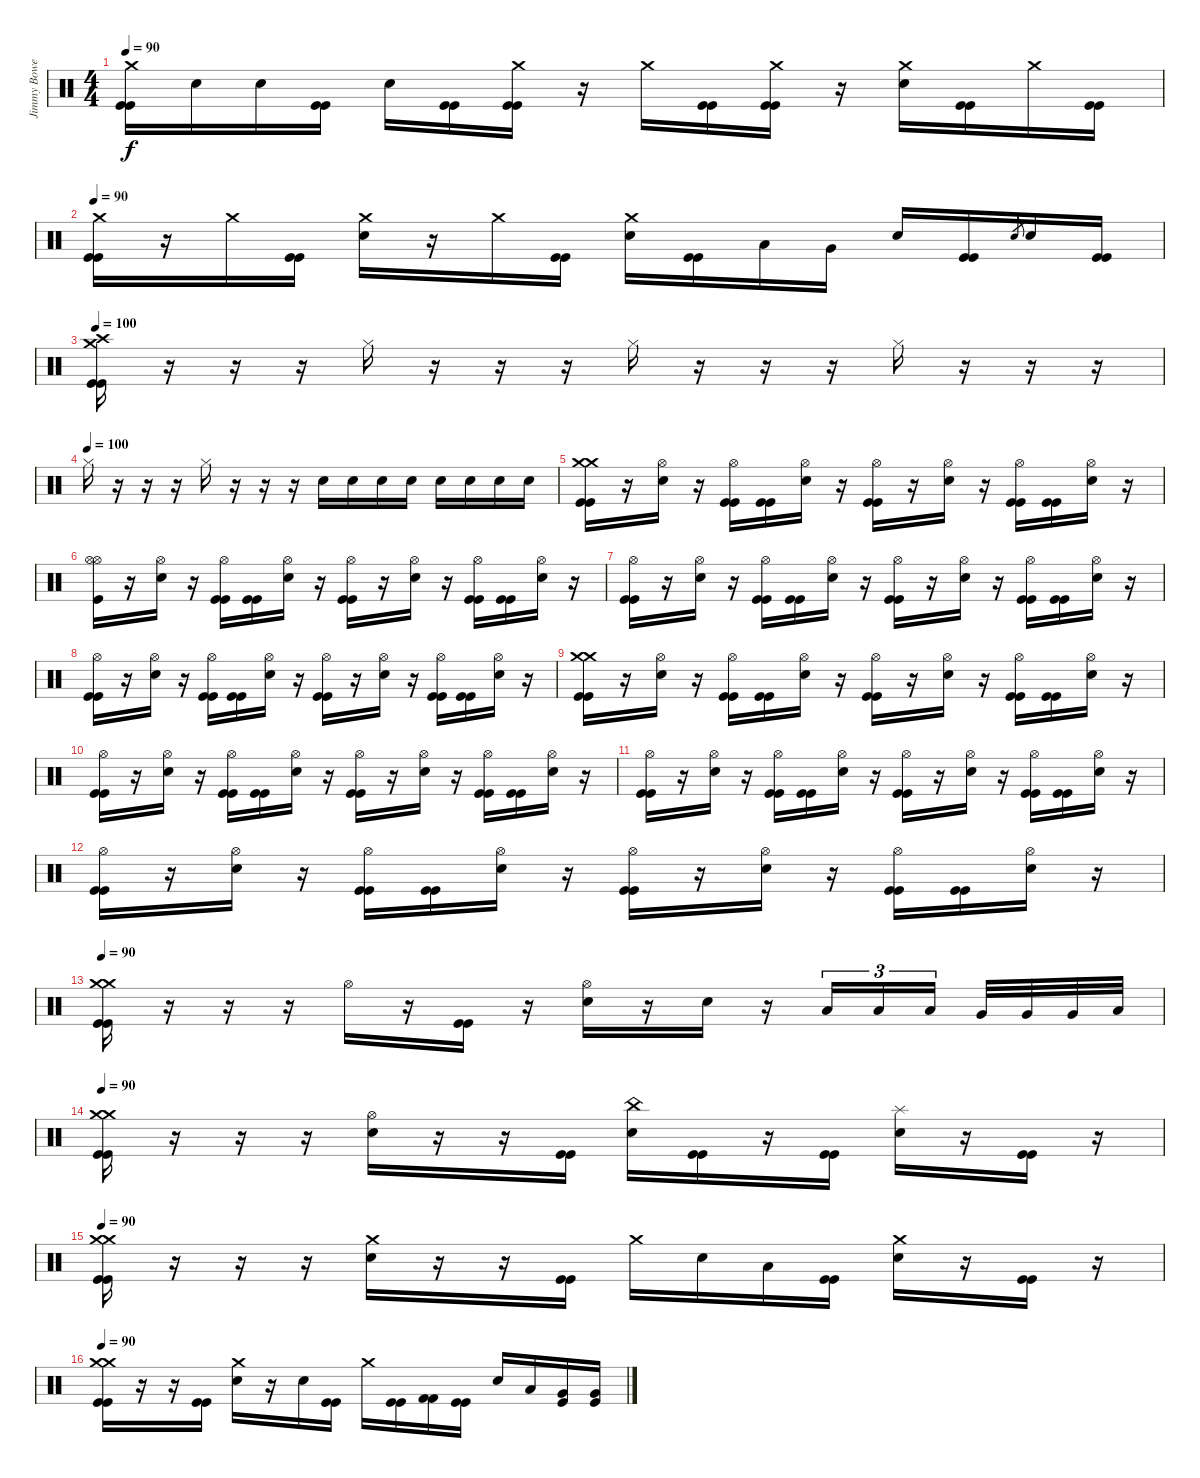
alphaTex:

\track ("Jimmy Bower" "Jimmy Bowe") {instrument percussion}
\staff {score}
\articulation defaults
\ts (4 4)
\tempo 90
\clef neutral
\ks c
("Crash medium (hit)" "Kick (hit)" "Kick (hit)").16{dy f} "Snare (hit) 2".16 "Snare (hit) 2".16 ("Kick (hit)" "Kick (hit)").16 "Snare (hit) 2".16 ("Kick (hit)" "Kick (hit)").16 ("Crash medium (hit)" "Kick (hit)" "Kick (hit)").16 r.16 "Crash medium (hit)".16 ("Kick (hit)" "Kick (hit)").16 ("Crash medium (hit)" "Kick (hit)" "Kick (hit)").16 r.16 ("Crash medium (hit)" "Snare (hit) 2").16 ("Kick (hit)" "Kick (hit)").16 "Crash medium (hit)".16 ("Kick (hit)" "Kick (hit)").16 |
\tempo 90
("Crash medium (hit)" "Kick (hit)" "Kick (hit)").16 r.16 "Crash medium (hit)".16 ("Kick (hit)" "Kick (hit)").16 ("Crash medium (hit)" "Snare (hit) 2").16 r.16 "Crash medium (hit)".16 ("Kick (hit)" "Kick (hit)").16 ("Crash medium (hit)" "Snare (hit) 2").16 ("Kick (hit)" "Kick (hit)").16 "Low Tom (hit)".16 "Very Low Tom (hit)".16 "Snare (hit) 2".16 ("Kick (hit)" "Kick (hit)").16 "Snare (hit) 2".8{gr} "Snare (hit) 2".16 ("Kick (hit)" "Kick (hit)").16 |
\tempo 100
("Crash medium (hit)" "Crash high (hit)" "Kick (hit)" "Kick (hit)").16 r.16 r.16 r.16 "Hi-Hat (closed)".16 r.16 r.16 r.16 "Hi-Hat (closed)".16 r.16 r.16 r.16 "Hi-Hat (closed)".16 r.16 r.16 r.16 |
\tempo (100)
"Hi-Hat (closed)".16 r.16 r.16 r.16 "Hi-Hat (closed)".16 r.16 r.16 r.16 "Snare (hit) 2".16 "Snare (hit) 2".16 "Snare (hit) 2".16 "Snare (hit) 2".16 "Snare (hit) 2".16 "Snare (hit) 2".16 "Snare (hit) 2".16 "Snare (hit) 2".16 |
("Crash medium (hit)" "Crash medium (hit)" "Kick (hit)" "Kick (hit)").16 r.16 ("Hi-Hat (open)" "Snare (hit) 2").16 r.16 ("Hi-Hat (open)" "Kick (hit)" "Kick (hit)").16 ("Kick (hit)" "Kick (hit)").16 ("Hi-Hat (open)" "Snare (hit) 2").16 r.16 ("Hi-Hat (open)" "Kick (hit)" "Kick (hit)").16 r.16 ("Hi-Hat (open)" "Snare (hit) 2").16 r.16 ("Hi-Hat (open)" "Kick (hit)" "Kick (hit)").16 ("Kick (hit)" "Kick (hit)").16 ("Hi-Hat (open)" "Snare (hit) 2").16 r.16 |
("Hi-Hat (open)" "Hi-Hat (open)" "Kick (hit)").16 r.16 ("Hi-Hat (open)" "Snare (hit) 2").16 r.16 ("Hi-Hat (open)" "Kick (hit)" "Kick (hit)").16 ("Kick (hit)" "Kick (hit)").16 ("Hi-Hat (open)" "Snare (hit) 2").16 r.16 ("Hi-Hat (open)" "Kick (hit)" "Kick (hit)").16 r.16 ("Hi-Hat (open)" "Snare (hit) 2").16 r.16 ("Hi-Hat (open)" "Kick (hit)" "Kick (hit)").16 ("Kick (hit)" "Kick (hit)").16 ("Hi-Hat (open)" "Snare (hit) 2").16 r.16 |
("Hi-Hat (open)" "Kick (hit)" "Kick (hit)").16 r.16 ("Hi-Hat (open)" "Snare (hit) 2").16 r.16 ("Hi-Hat (open)" "Kick (hit)" "Kick (hit)").16 ("Kick (hit)" "Kick (hit)").16 ("Hi-Hat (open)" "Snare (hit) 2").16 r.16 ("Hi-Hat (open)" "Kick (hit)" "Kick (hit)").16 r.16 ("Hi-Hat (open)" "Snare (hit) 2").16 r.16 ("Hi-Hat (open)" "Kick (hit)" "Kick (hit)").16 ("Kick (hit)" "Kick (hit)").16 ("Hi-Hat (open)" "Snare (hit) 2").16 r.16 |
("Hi-Hat (open)" "Kick (hit)" "Kick (hit)").16 r.16 ("Hi-Hat (open)" "Snare (hit) 2").16 r.16 ("Hi-Hat (open)" "Kick (hit)" "Kick (hit)").16 ("Kick (hit)" "Kick (hit)").16 ("Hi-Hat (open)" "Snare (hit) 2").16 r.16 ("Hi-Hat (open)" "Kick (hit)" "Kick (hit)").16 r.16 ("Hi-Hat (open)" "Snare (hit) 2").16 r.16 ("Hi-Hat (open)" "Kick (hit)" "Kick (hit)").16 ("Kick (hit)" "Kick (hit)").16 ("Hi-Hat (open)" "Snare (hit) 2").16 r.16 |
("Crash medium (hit)" "Crash medium (hit)" "Kick (hit)" "Kick (hit)").16 r.16 ("Hi-Hat (open)" "Snare (hit) 2").16 r.16 ("Hi-Hat (open)" "Kick (hit)" "Kick (hit)").16 ("Kick (hit)" "Kick (hit)").16 ("Hi-Hat (open)" "Snare (hit) 2").16 r.16 ("Hi-Hat (open)" "Kick (hit)" "Kick (hit)").16 r.16 ("Hi-Hat (open)" "Snare (hit) 2").16 r.16 ("Hi-Hat (open)" "Kick (hit)" "Kick (hit)").16 ("Kick (hit)" "Kick (hit)").16 ("Hi-Hat (open)" "Snare (hit) 2").16 r.16 |
("Hi-Hat (open)" "Kick (hit)" "Kick (hit)").16 r.16 ("Hi-Hat (open)" "Snare (hit) 2").16 r.16 ("Hi-Hat (open)" "Kick (hit)" "Kick (hit)").16 ("Kick (hit)" "Kick (hit)").16 ("Hi-Hat (open)" "Snare (hit) 2").16 r.16 ("Hi-Hat (open)" "Kick (hit)" "Kick (hit)").16 r.16 ("Hi-Hat (open)" "Snare (hit) 2").16 r.16 ("Hi-Hat (open)" "Kick (hit)" "Kick (hit)").16 ("Kick (hit)" "Kick (hit)").16 ("Hi-Hat (open)" "Snare (hit) 2").16 r.16 |
("Hi-Hat (open)" "Kick (hit)" "Kick (hit)").16 r.16 ("Hi-Hat (open)" "Snare (hit) 2").16 r.16 ("Hi-Hat (open)" "Kick (hit)" "Kick (hit)").16 ("Kick (hit)" "Kick (hit)").16 ("Hi-Hat (open)" "Snare (hit) 2").16 r.16 ("Hi-Hat (open)" "Kick (hit)" "Kick (hit)").16 r.16 ("Hi-Hat (open)" "Snare (hit) 2").16 r.16 ("Hi-Hat (open)" "Kick (hit)" "Kick (hit)").16 ("Kick (hit)" "Kick (hit)").16 ("Hi-Hat (open)" "Snare (hit) 2").16 r.16 |
("Hi-Hat (open)" "Kick (hit)" "Kick (hit)").16 r.16 ("Hi-Hat (open)" "Snare (hit) 2").16 r.16 ("Hi-Hat (open)" "Kick (hit)" "Kick (hit)").16 ("Kick (hit)" "Kick (hit)").16 ("Hi-Hat (open)" "Snare (hit) 2").16 r.16 ("Hi-Hat (open)" "Kick (hit)" "Kick (hit)").16 r.16 ("Hi-Hat (open)" "Snare (hit) 2").16 r.16 ("Hi-Hat (open)" "Kick (hit)" "Kick (hit)").16 ("Kick (hit)" "Kick (hit)").16 ("Hi-Hat (open)" "Snare (hit) 2").16 r.16 |
\tempo 90
("Crash medium (hit)" "Crash medium (hit)" "Kick (hit)" "Kick (hit)").16 r.16 r.16 r.16 "Hi-Hat (open)".16 r.16 ("Kick (hit)" "Kick (hit)").16 r.16 ("Hi-Hat (open)" "Snare (hit) 2").16 r.16 "Snare (hit) 2".16 r.16 "Low Tom (hit)".16{tu (3 2)} "Low Tom (hit)".16{tu (3 2)} "Low Tom (hit)".16{tu (3 2)} "Very Low Tom (hit)".32 "Very Low Tom (hit)".32 "Very Low Tom (hit)".32 "Low Floor Tom (hit)".32 |
\tempo 90
("Crash medium (hit)" "Crash medium (hit)" "Kick (hit)" "Kick (hit)").16 r.16 r.16 r.16 ("Hi-Hat (open)" "Snare (hit) 2").16 r.16 r.16 ("Kick (hit)" "Kick (hit)").16 ("China (hit)" "Snare (hit) 2").16 ("Kick (hit)" "Kick (hit)").16 r.16 ("Kick (hit)" "Kick (hit)").16 ("Splash (hit)" "Snare (hit) 2").16 r.16 ("Kick (hit)" "Kick (hit)").16 r.16 |
\tempo 90
("Crash medium (hit)" "Crash medium (hit)" "Kick (hit)" "Kick (hit)").16 r.16 r.16 r.16 ("Crash medium (hit)" "Snare (hit) 2").16 r.16 r.16 ("Kick (hit)" "Kick (hit)").16 "Crash medium (hit)".16 "Snare (hit) 2".16 "Low Tom (hit)".16 ("Kick (hit)" "Kick (hit)").16 ("Crash medium (hit)" "Snare (hit) 2").16 r.16 ("Kick (hit)" "Kick (hit)").16 r.16 |
\tempo 90
("Crash medium (hit)" "Crash medium (hit)" "Kick (hit)" "Kick (hit)").16 r.16 r.16 ("Kick (hit)" "Kick (hit)").16 ("Crash medium (hit)" "Snare (hit) 2").16 r.16 "Snare (hit) 2".16 ("Kick (hit)" "Kick (hit)").16 "Crash medium (hit)".16 ("Kick (hit)" "Kick (hit)").16 ("Kick (hit) 2" "Kick (hit) 2").16 ("Kick (hit)" "Kick (hit)").16 "Snare (hit) 2".16 "Low Tom (hit)".16 ("Very Low Tom (hit)" "Kick (hit)").16 ("Very Low Tom (hit)" "Kick (hit)").16
